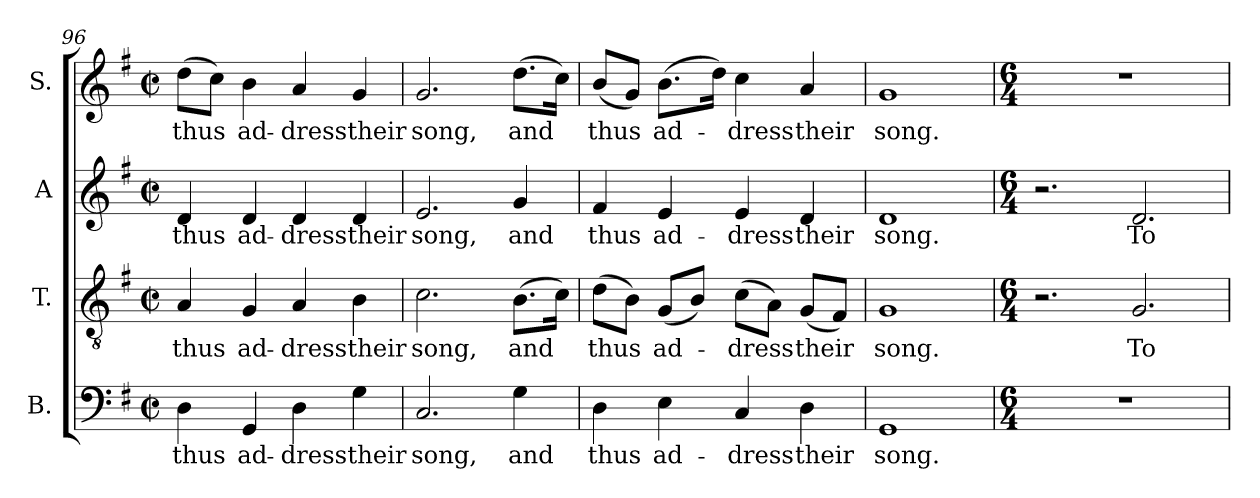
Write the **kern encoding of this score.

**kern	**text	**kern	**text	**kern	**text	**kern	**text
*part4	*part4	*part3	*part3	*part2	*part2	*part1	*part1
*staff4	*staff4	*staff3	*staff3	*staff2	*staff2	*staff1	*staff1
*I"B.	*	*I"T.	*	*I"A	*	*I"S.	*
*I'B.	*	*I'T.	*	*I'A.	*	*I'S.	*
*clefF4	*	*clefGv2	*	*clefG2	*	*clefG2	*
*	*	*ITrd7c12	*	*	*	*	*
*k[f#]	*	*k[f#]	*	*k[f#]	*	*k[f#]	*
*G:	*	*G:	*	*G:	*	*G:	*
*M2/2	*	*M2/2	*	*M2/2	*	*M2/2	*
*met(c|)	*	*met(c|)	*	*met(c|)	*	*met(c|)	*
=96	=96	=96	=96	=96	=96	=96	=96
!	!LO:LY:b:color=#000000	!	!	!	!	!	!
!	!	!	!LO:LY:b:color=#000000	!	!	!	!
!	!	!	!	!	!LO:LY:b:color=#000000	!	!
!	!	!	!	!	!	!	!LO:LY:b:color=#000000
4Di\	thus	4AAi/	thus	4di/	thus	(8ddi\L	thus
.	.	.	.	.	.	8cci\J)	.
!	!LO:LY:b:color=#000000	!	!	!	!	!	!
!	!	!	!LO:LY:b:color=#000000	!	!	!	!
!	!	!	!	!	!LO:LY:b:color=#000000	!	!
!	!	!	!	!	!	!	!LO:LY:b:color=#000000
4GGi/	ad-	4GGi/	ad-	4di/	ad-	4bi\	ad-
!	!LO:LY:b:color=#000000	!	!	!	!	!	!
!	!	!	!LO:LY:b:color=#000000	!	!	!	!
!	!	!	!	!	!LO:LY:b:color=#000000	!	!
!	!	!	!	!	!	!	!LO:LY:b:color=#000000
4Di\	-dress	4AAi/	-dress	4di/	-dress	4ai/	-dress
!	!LO:LY:b:color=#000000	!	!	!	!	!	!
!	!	!	!LO:LY:b:color=#000000	!	!	!	!
!	!	!	!	!	!LO:LY:b:color=#000000	!	!
!	!	!	!	!	!	!	!LO:LY:b:color=#000000
4Gi\	their	4BBi\	their	4di/	their	4gi/	their
=97	=97	=97	=97	=97	=97	=97	=97
!	!LO:LY:b:color=#000000	!	!	!	!	!	!
!	!	!	!LO:LY:b:color=#000000	!	!	!	!
!	!	!	!	!	!LO:LY:b:color=#000000	!	!
!	!	!	!	!	!	!	!LO:LY:b:color=#000000
2.Ci/	song,	2.Ci\	song,	2.ei/	song,	2.gi/	song,
!	!LO:LY:b:color=#000000	!	!	!	!	!	!
!	!	!	!LO:LY:b:color=#000000	!	!	!	!
!	!	!	!	!	!LO:LY:b:color=#000000	!	!
!	!	!	!	!	!	!	!LO:LY:b:color=#000000
4Gi\	and	(8.BBi\L	and	4gi/	and	(8.ddi\L	and
.	.	16Ci\Jk)	.	.	.	16cci\Jk)	.
=98	=98	=98	=98	=98	=98	=98	=98
!	!LO:LY:b:color=#000000	!	!	!	!	!	!
!	!	!	!LO:LY:b:color=#000000	!	!	!	!
!	!	!	!	!	!LO:LY:b:color=#000000	!	!
!	!	!	!	!	!	!	!LO:LY:b:color=#000000
4Di\	thus	(8Di\L	thus	4f#i/	thus	(8bi/L	thus
.	.	8BBi\J)	.	.	.	8gi/J)	.
!	!LO:LY:b:color=#000000	!	!	!	!	!	!
!	!	!	!LO:LY:b:color=#000000	!	!	!	!
!	!	!	!	!	!LO:LY:b:color=#000000	!	!
!	!	!	!	!	!	!	!LO:LY:b:color=#000000
4Ei\	ad-	(8GGi/L	ad-	4ei/	ad-	(8.bi\L	ad-
.	.	8BBi/J)	.	.	.	.	.
.	.	.	.	.	.	16ddi\Jk)	.
!	!LO:LY:b:color=#000000	!	!	!	!	!	!
!	!	!	!LO:LY:b:color=#000000	!	!	!	!
!	!	!	!	!	!LO:LY:b:color=#000000	!	!
!	!	!	!	!	!	!	!LO:LY:b:color=#000000
4Ci/	-dress	(8Ci\L	-dress	4ei/	-dress	4cci\	-dress
.	.	8AAi\J)	.	.	.	.	.
!	!LO:LY:b:color=#000000	!	!	!	!	!	!
!	!	!	!LO:LY:b:color=#000000	!	!	!	!
!	!	!	!	!	!LO:LY:b:color=#000000	!	!
!	!	!	!	!	!	!	!LO:LY:b:color=#000000
4Di\	their	(8GGi/L	their	4di/	their	4ai/	their
.	.	8FF#i/J)	.	.	.	.	.
=99	=99	=99	=99	=99	=99	=99	=99
!	!LO:LY:b:color=#000000	!	!	!	!	!	!
!	!	!	!LO:LY:b:color=#000000	!	!	!	!
!	!	!	!	!	!LO:LY:b:color=#000000	!	!
!	!	!	!	!	!	!	!LO:LY:b:color=#000000
1GGi	song.	1GGi	song.	1di	song.	1gi	song.
!!LO:PB:g=z
=100	=100	=100	=100	=100	=100	=100	=100
*M6/4	*	*M6/4	*	*M6/4	*	*M6/4	*
!LO:N:vis=1	!	!	!	!	!	!LO:N:vis=1	!
1.r	.	2.r	.	2.r	.	1.r	.
!	!	!	!LO:LY:b:color=#000000	!	!	!	!
!	!	!	!	!	!LO:LY:b:color=#000000	!	!
.	.	2.GGi/	To	2.di/	To	.	.
=	=	=	=	=	=	=	=
*-	*-	*-	*-	*-	*-	*-	*-
